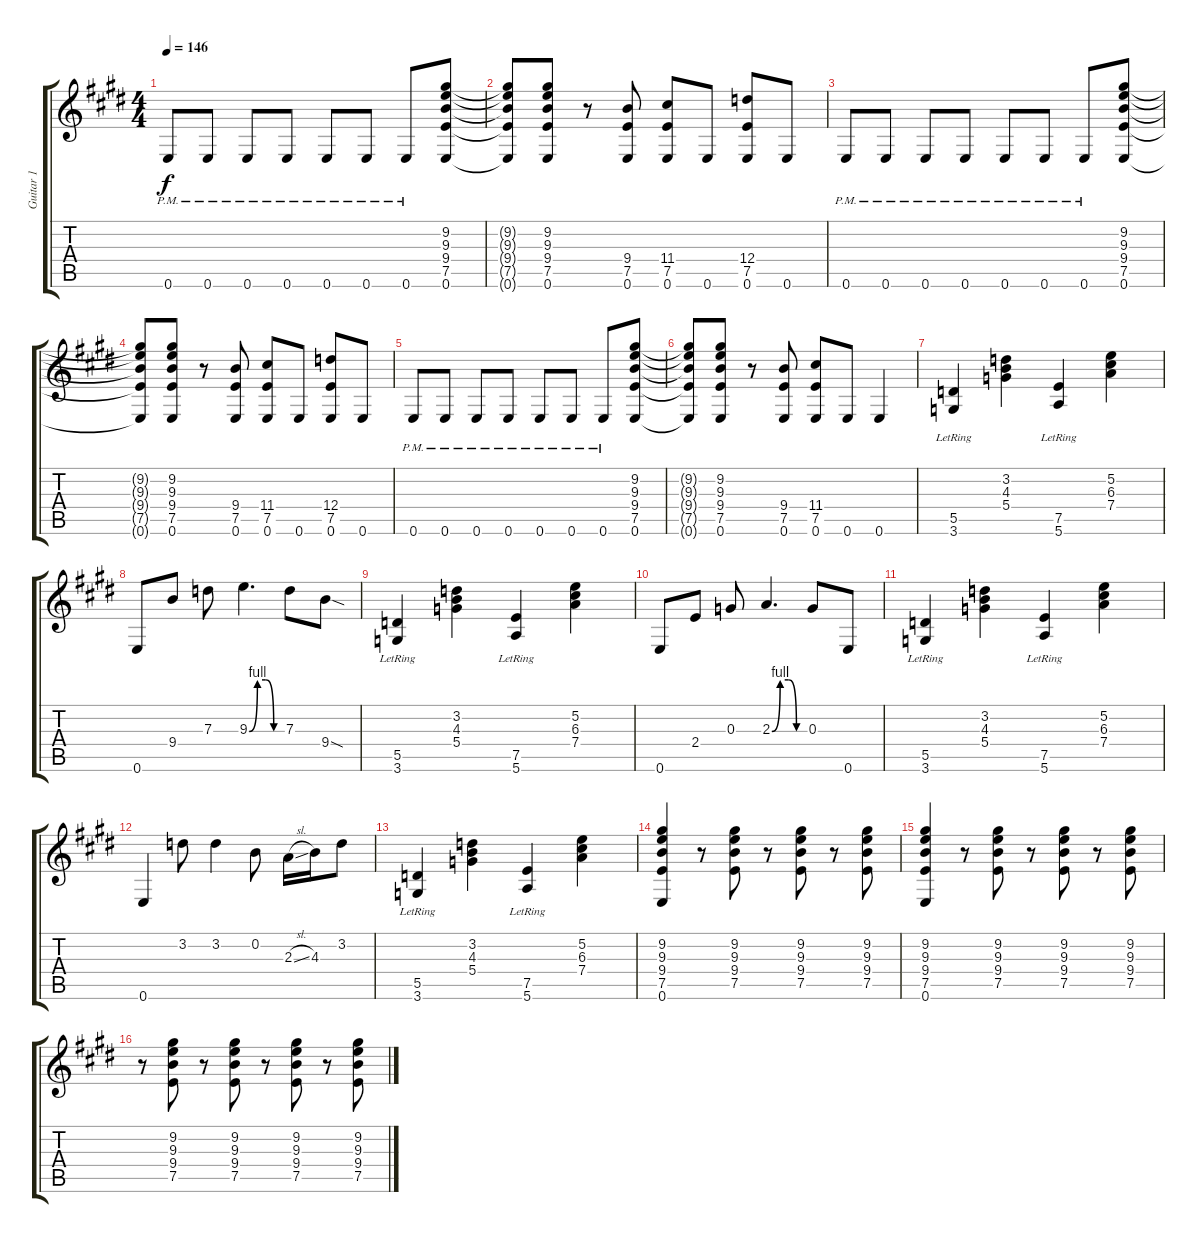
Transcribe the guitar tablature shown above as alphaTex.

\track ("Guitar 1" "Guitar 1") {instrument distortionguitar}
\staff {score tabs}
\tuning (E4 B3 G3 D3 A2 E2) {hide}
\ts (4 4)
\tempo 146
\clef g2
\ks e
0.6{pm}.8{dy f} 0.6{pm}.8 0.6{pm}.8 0.6{pm}.8 0.6{pm}.8 0.6{pm}.8 0.6{pm}.8 (9.2 9.3 9.4 7.5 0.6).8 |
(9.2{t} 9.3{t} 9.4{t} 7.5{t} 0.6{t}).8 (9.2 9.3 9.4 7.5 0.6).8 r.8 (9.4 7.5 0.6).8 (11.4 7.5 0.6).8 0.6.8 (12.4 7.5 0.6).8 0.6.8 |
0.6{pm}.8 0.6{pm}.8 0.6{pm}.8 0.6{pm}.8 0.6{pm}.8 0.6{pm}.8 0.6{pm}.8 (9.2 9.3 9.4 7.5 0.6).8 |
(9.2{t} 9.3{t} 9.4{t} 7.5{t} 0.6{t}).8 (9.2 9.3 9.4 7.5 0.6).8 r.8 (9.4 7.5 0.6).8 (11.4 7.5 0.6).8 0.6.8 (12.4 7.5 0.6).8 0.6.8 |
0.6{pm}.8 0.6{pm}.8 0.6{pm}.8 0.6{pm}.8 0.6{pm}.8 0.6{pm}.8 0.6{pm}.8 (9.2 9.3 9.4 7.5 0.6).8 |
(9.2{t} 9.3{t} 9.4{t} 7.5{t} 0.6{t}).8 (9.2 9.3 9.4 7.5 0.6).8 r.8 (9.4 7.5 0.6).8 (11.4 7.5 0.6).8 0.6.8 0.6.4 |
(5.5{lr} 3.6{lr}).4 (3.2 4.3 5.4).4 (7.5{lr} 5.6{lr}).4 (5.2 6.3 7.4).4 |
0.6.8{volume 10} 9.4.8 7.3.8 9.3{be (custom 0 0 15 4 30 4 45 0 60 0)}.4{d} 7.3.8 9.4{sod}.8 |
(5.5{lr} 3.6{lr}).4{volume 6} (3.2 4.3 5.4).4 (7.5{lr} 5.6{lr}).4 (5.2 6.3 7.4).4 |
0.6.8{volume 10} 2.4.8 0.3.8 2.3{be (custom 0 0 15 4 30 4 45 0 60 0)}.4{d} 0.3.8 0.6.8 |
(5.5{lr} 3.6{lr}).4{volume 6} (3.2 4.3 5.4).4 (7.5{lr} 5.6{lr}).4 (5.2 6.3 7.4).4 |
0.6.4{volume 10} 3.2.8 3.2.4 0.2.8 2.3{sl}.16 4.3.16 3.2.8 |
(5.5{lr} 3.6{lr}).4{volume 6} (3.2 4.3 5.4).4 (7.5{lr} 5.6{lr}).4 (5.2 6.3 7.4).4 |
(9.2 9.3 9.4 7.5 0.6).4 r.8 (9.2 9.3 9.4 7.5).8 r.8 (9.2 9.3 9.4 7.5).8 r.8 (9.2 9.3 9.4 7.5).8 |
(9.2 9.3 9.4 7.5 0.6).4 r.8 (9.2 9.3 9.4 7.5).8 r.8 (9.2 9.3 9.4 7.5).8 r.8 (9.2 9.3 9.4 7.5).8 |
r.8 (9.2 9.3 9.4 7.5).8 r.8 (9.2 9.3 9.4 7.5).8 r.8 (9.2 9.3 9.4 7.5).8 r.8 (9.2 9.3 9.4 7.5).8
